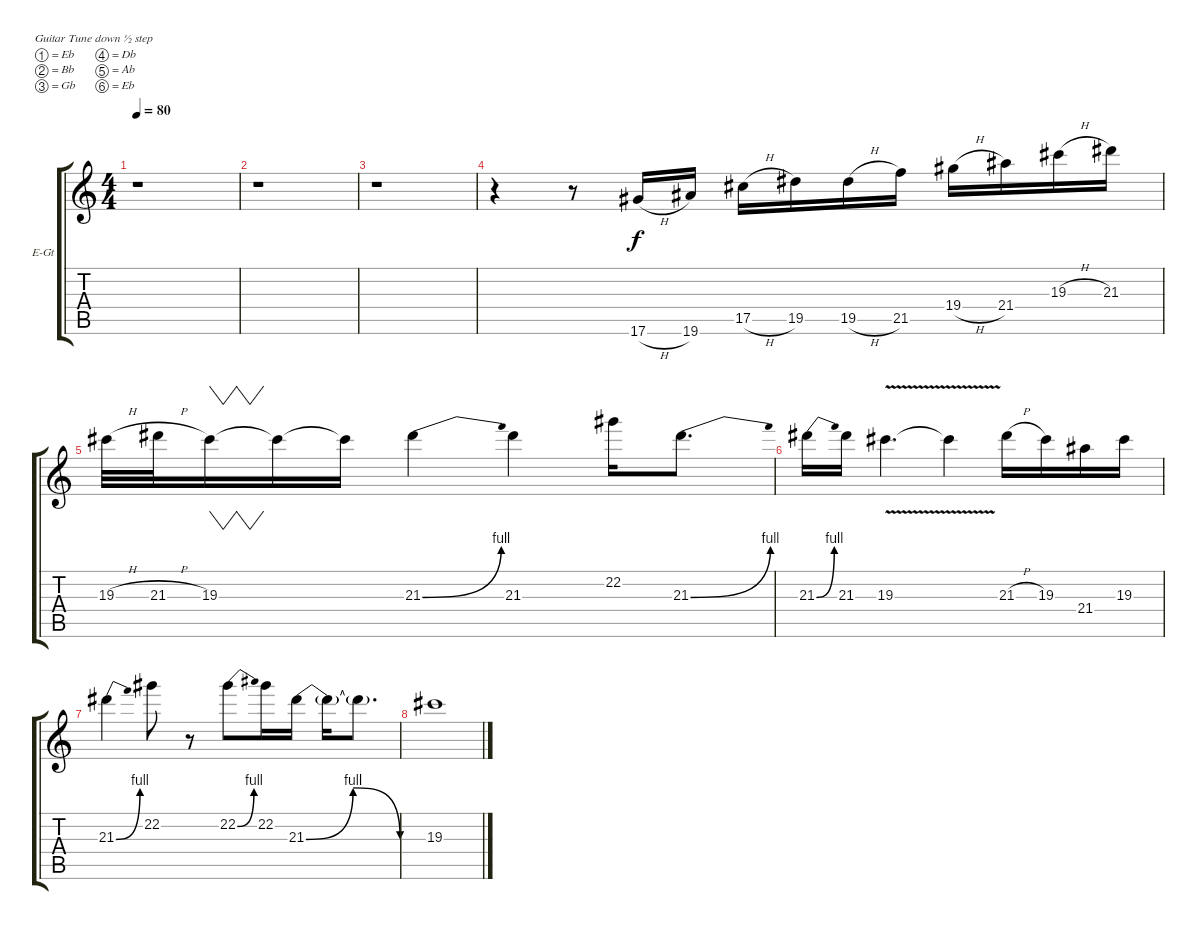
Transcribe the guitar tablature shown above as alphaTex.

\bracketExtendMode groupsimilarinstruments
\firstSystemTrackNameOrientation horizontal
\otherSystemsTrackNameOrientation horizontal
\track ("Distortion Guitar" "E-Gt") {instrument acousticgrandpiano}
\staff {score tabs}
\tuning (Eb4 Bb3 Gb3 Db3 Ab2 Eb2)
\displaytranspose 12
\ts (4 4)
\tempo 80
\clef g2
\ks c
r.1{dy f} |
r.1 |
r.1 |
r.4 r.8 17.6{h}.16 19.6.16 17.5{h}.16 19.5.16 19.5{h}.16 21.5.16 19.4{h}.16 21.4.16 19.3{h}.16 21.3.16 |
19.3{h}.32 21.3{h}.32 19.3.16{vw} 19.3{t}.16 19.3{t}.16 21.3{be (bend 0 0 60 4)}.4 21.3.4 22.2.16 21.3{be (bend 0 0 60 4)}.8{d} |
21.3{be (bend 0 0 60 4)}.16 21.3.16 19.3{v}.4{d} 19.3{t}.4 21.3{h}.16 19.3.16 21.4.16 19.3.16 |
21.3{be (bend 0 0 60 4)}.4 22.2.8 r.8 22.2{be (bend 0 0 60 4)}.8 22.2.16 21.3{be (bendrelease 0 0 30 4 30 4 60 0)}.16 21.3{t}.16 21.3{t}.8{d} |
19.3.1
